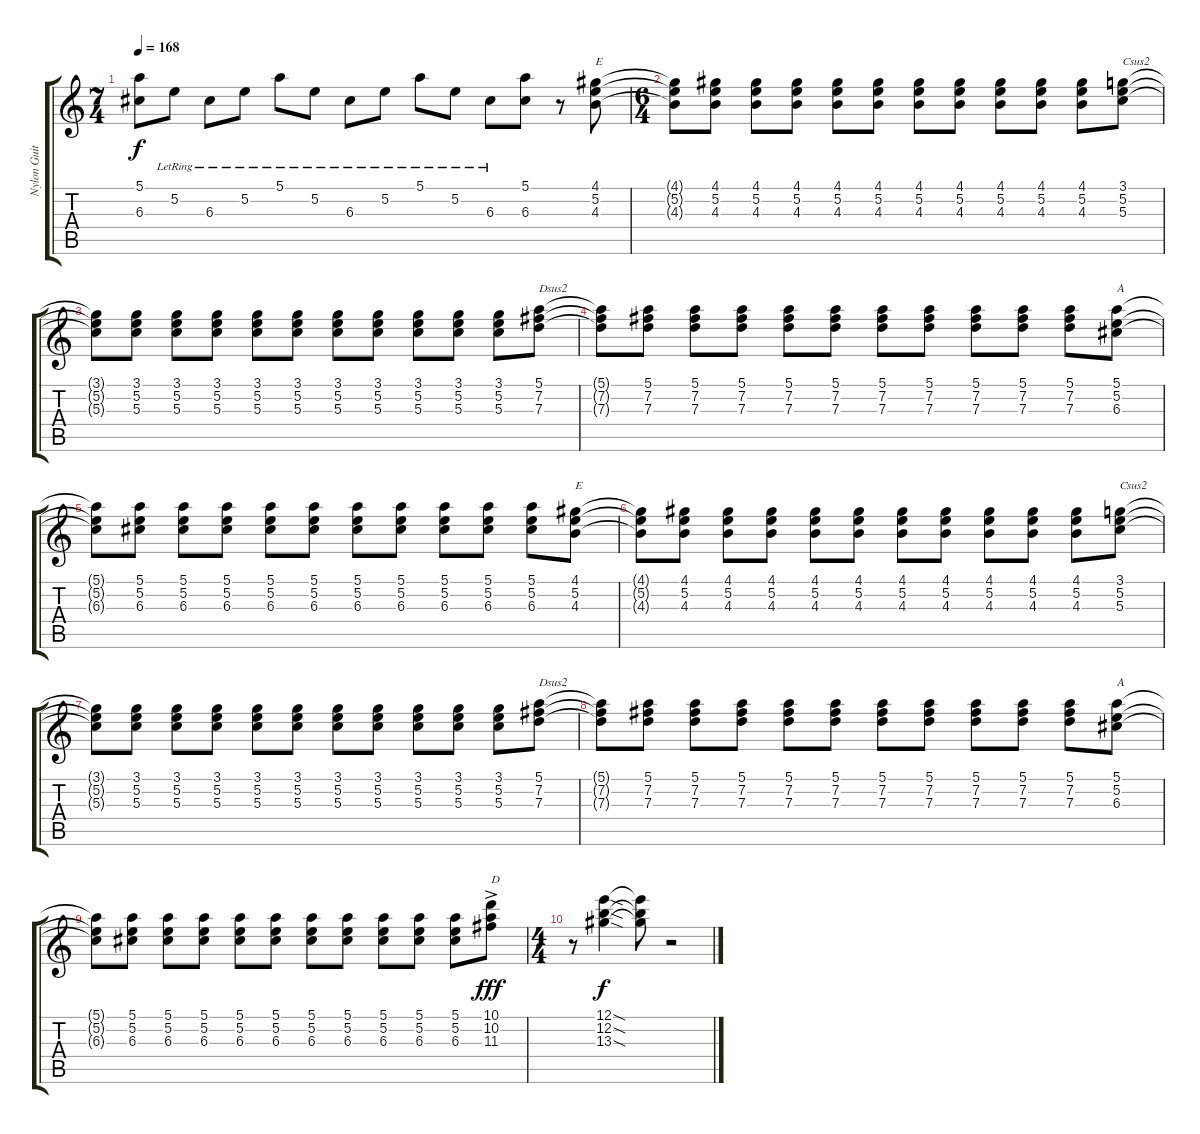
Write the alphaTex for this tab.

\track ("Nylon Guitar" "Nylon Guit") {instrument acousticguitarnylon}
\staff {score tabs}
\tuning (E4 B3 G3 D3 A2 E2) {hide}
\ts (7 4)
\tempo 168
\clef g2
\ks c
(5.1{t} 6.3{t}).8{dy f} 5.2{lr}.8 6.3{lr}.8 5.2{lr}.8 5.1{lr}.8 5.2{lr}.8 6.3{lr}.8 5.2{lr}.8 5.1{lr}.8 5.2{lr}.8 6.3{lr}.8 (5.1 6.3).8 r.8 (4.1 5.2 4.3).8{txt "E"} |
\ts (6 4)
(4.1{t} 5.2{t} 4.3{t}).8 (4.1 5.2 4.3).8 (4.1 5.2 4.3).8 (4.1 5.2 4.3).8 (4.1 5.2 4.3).8 (4.1 5.2 4.3).8 (4.1 5.2 4.3).8 (4.1 5.2 4.3).8 (4.1 5.2 4.3).8 (4.1 5.2 4.3).8 (4.1 5.2 4.3).8 (3.1 5.2 5.3).8{txt "Csus2"} |
(3.1{t} 5.2{t} 5.3{t}).8 (3.1 5.2 5.3).8 (3.1 5.2 5.3).8 (3.1 5.2 5.3).8 (3.1 5.2 5.3).8 (3.1 5.2 5.3).8 (3.1 5.2 5.3).8 (3.1 5.2 5.3).8 (3.1 5.2 5.3).8 (3.1 5.2 5.3).8 (3.1 5.2 5.3).8 (5.1 7.2 7.3).8{txt "Dsus2"} |
(5.1{t} 7.2{t} 7.3{t}).8 (5.1 7.2 7.3).8 (5.1 7.2 7.3).8 (5.1 7.2 7.3).8 (5.1 7.2 7.3).8 (5.1 7.2 7.3).8 (5.1 7.2 7.3).8 (5.1 7.2 7.3).8 (5.1 7.2 7.3).8 (5.1 7.2 7.3).8 (5.1 7.2 7.3).8 (5.1 5.2 6.3).8{txt "A"} |
(5.1{t} 5.2{t} 6.3{t}).8 (5.1 5.2 6.3).8 (5.1 5.2 6.3).8 (5.1 5.2 6.3).8 (5.1 5.2 6.3).8 (5.1 5.2 6.3).8 (5.1 5.2 6.3).8 (5.1 5.2 6.3).8 (5.1 5.2 6.3).8 (5.1 5.2 6.3).8 (5.1 5.2 6.3).8 (4.1 5.2 4.3).8{txt "E"} |
(4.1{t} 5.2{t} 4.3{t}).8 (4.1 5.2 4.3).8 (4.1 5.2 4.3).8 (4.1 5.2 4.3).8 (4.1 5.2 4.3).8 (4.1 5.2 4.3).8 (4.1 5.2 4.3).8 (4.1 5.2 4.3).8 (4.1 5.2 4.3).8 (4.1 5.2 4.3).8 (4.1 5.2 4.3).8 (3.1 5.2 5.3).8{txt "Csus2"} |
(3.1{t} 5.2{t} 5.3{t}).8 (3.1 5.2 5.3).8 (3.1 5.2 5.3).8 (3.1 5.2 5.3).8 (3.1 5.2 5.3).8 (3.1 5.2 5.3).8 (3.1 5.2 5.3).8 (3.1 5.2 5.3).8 (3.1 5.2 5.3).8 (3.1 5.2 5.3).8 (3.1 5.2 5.3).8 (5.1 7.2 7.3).8{txt "Dsus2"} |
(5.1{t} 7.2{t} 7.3{t}).8 (5.1 7.2 7.3).8 (5.1 7.2 7.3).8 (5.1 7.2 7.3).8 (5.1 7.2 7.3).8 (5.1 7.2 7.3).8 (5.1 7.2 7.3).8 (5.1 7.2 7.3).8 (5.1 7.2 7.3).8 (5.1 7.2 7.3).8 (5.1 7.2 7.3).8 (5.1 5.2 6.3).8{txt "A"} |
(5.1{t} 5.2{t} 6.3{t}).8 (5.1 5.2 6.3).8 (5.1 5.2 6.3).8 (5.1 5.2 6.3).8 (5.1 5.2 6.3).8 (5.1 5.2 6.3).8 (5.1 5.2 6.3).8 (5.1 5.2 6.3).8 (5.1 5.2 6.3).8 (5.1 5.2 6.3).8 (5.1 5.2 6.3).8 (10.1{ac} 10.2{ac} 11.3{ac}).8{txt "D" dy fff} |
\ts (4 4)
r.8 (12.1{sod} 12.2{sod} 13.3{sod}).4{dy f} (12.1{t} 12.2{t} 13.3{t}).8 r.2
